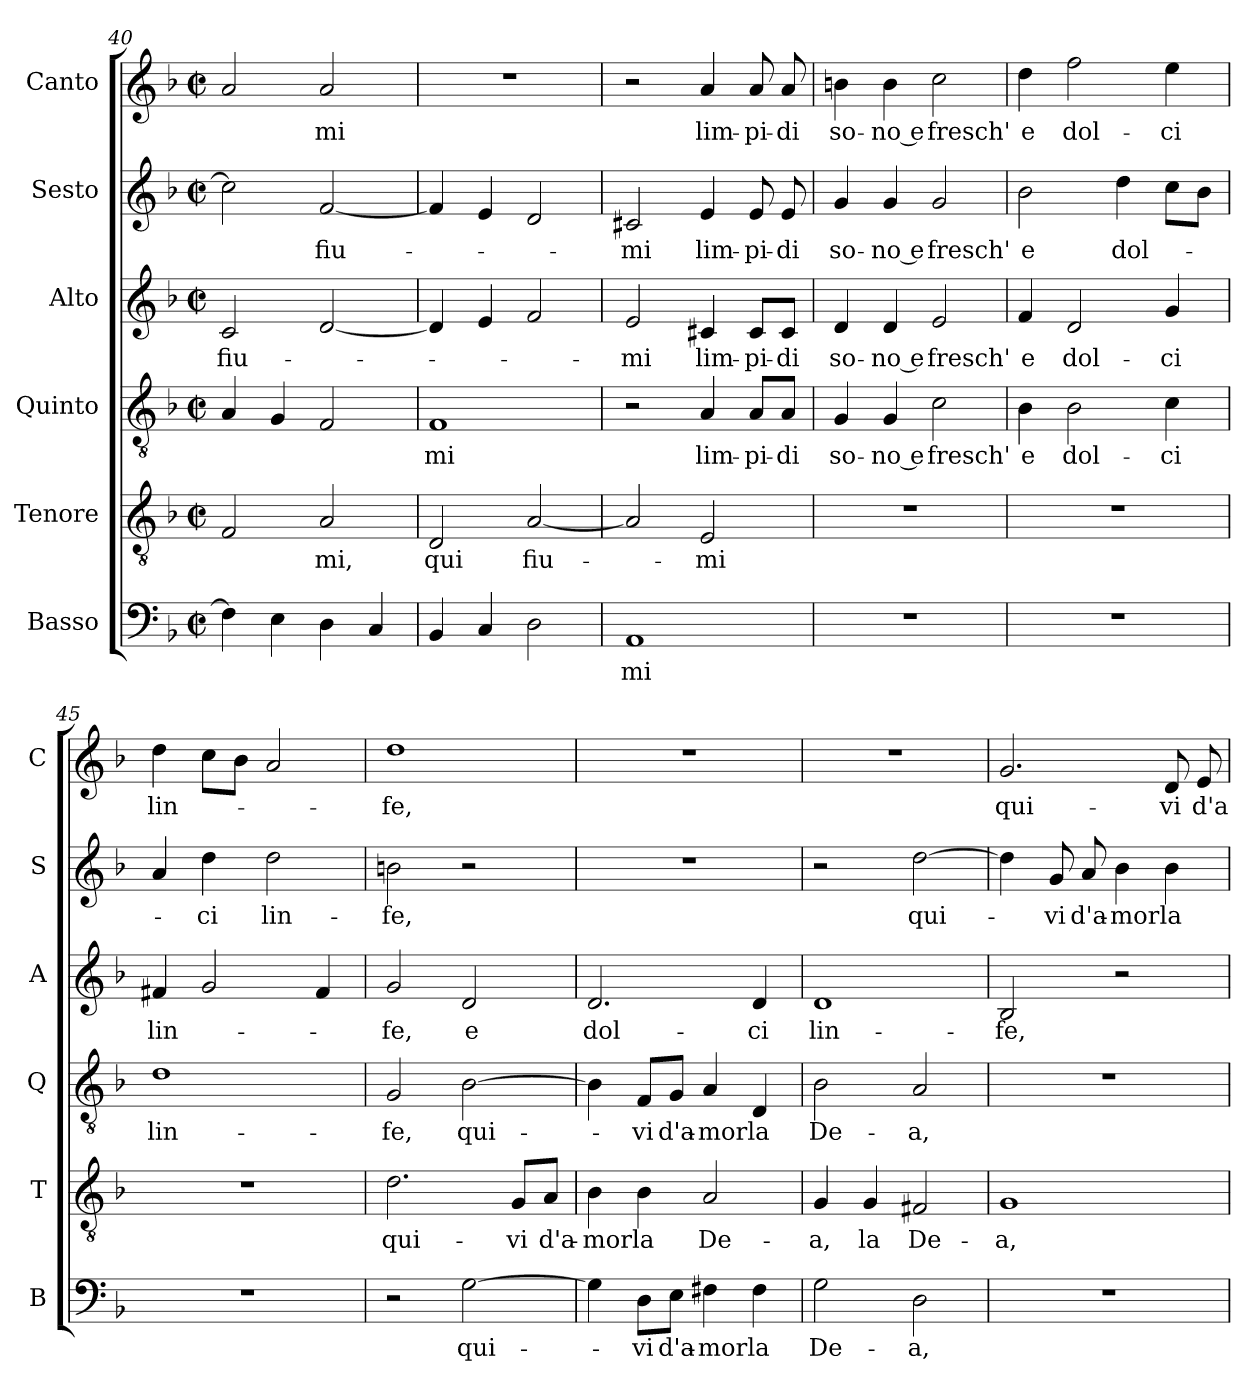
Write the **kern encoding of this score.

**kern	**text	**kern	**text	**kern	**text	**kern	**text	**kern	**text	**kern	**text
*part6	*part6	*part5	*part5	*part4	*part4	*part3	*part3	*part2	*part2	*part1	*part1
*staff6	*staff6	*staff5	*staff5	*staff4	*staff4	*staff3	*staff3	*staff2	*staff2	*staff1	*staff1
*I"Basso	*	*I"Tenore	*	*I"Quinto	*	*I"Alto	*	*I"Sesto	*	*I"Canto	*
*I'B	*	*I'T	*	*I'Q	*	*I'A	*	*I'S	*	*I'C	*
*clefF4	*	*clefGv2	*	*clefGv2	*	*clefG2	*	*clefG2	*	*clefG2	*
*k[b-]	*	*k[b-]	*	*k[b-]	*	*k[b-]	*	*k[b-]	*	*k[b-]	*
*F:	*	*F:	*	*F:	*	*F:	*	*F:	*	*F:	*
*M2/2	*	*M2/2	*	*M2/2	*	*M2/2	*	*M2/2	*	*M2/2	*
*met(c|)	*	*met(c|)	*	*met(c|)	*	*met(c|)	*	*met(c|)	*	*met(c|)	*
=40	=40	=40	=40	=40	=40	=40	=40	=40	=40	=40	=40
!	!	!	!	!	!	!	!LO:LY:b	!	!	!	!
4F\]	.	2F/	.	4A/	.	2c/	fiu-	2cc\]	.	2a/	.
4E\	.	.	.	4G/	.	.	.	.	.	.	.
!	!	!	!LO:LY:b	!	!	!	!	!	!LO:LY:b	!	!LO:LY:b
4D\	.	2A/	-mi,	2F/	.	[2d/	.	[2f/	fiu-	2a/	-mi
4C/	.	.	.	.	.	.	.	.	.	.	.
=41	=41	=41	=41	=41	=41	=41	=41	=41	=41	=41	=41
!	!	!	!LO:LY:b	!	!LO:LY:b	!	!	!	!	!	!
4BB-/	.	2D/	qui	1F	-mi	4d/]	.	4f/]	.	1r	.
4C/	.	.	.	.	.	4e/	.	4e/	.	.	.
!	!	!	!LO:LY:b	!	!	!	!	!	!	!	!
2D\	.	[2A/	fiu-	.	.	2f/	.	2d/	.	.	.
=42	=42	=42	=42	=42	=42	=42	=42	=42	=42	=42	=42
!	!LO:LY:b	!	!	!	!	!	!LO:LY:b	!	!LO:LY:b	!	!
1AA	-mi	2A/]	.	2r	.	2e/	-mi	2c#X/	-mi	2r	.
!	!	!	!LO:LY:b	!	!LO:LY:b	!	!LO:LY:b	!	!LO:LY:b	!	!LO:LY:b
.	.	2E/	-mi	4A/	lim-	4c#X/	lim-	4e/	lim-	4a/	lim-
!	!	!	!	!	!LO:LY:b	!	!LO:LY:b	!	!LO:LY:b	!	!LO:LY:b
.	.	.	.	8A/L	-pi-	8c#/L	-pi-	8e/	-pi-	8a/	-pi-
!	!	!	!	!	!LO:LY:b	!	!LO:LY:b	!	!LO:LY:b	!	!LO:LY:b
.	.	.	.	8A/J	-di	8c#/J	-di	8e/	-di	8a/	-di
=43	=43	=43	=43	=43	=43	=43	=43	=43	=43	=43	=43
!	!	!	!	!	!LO:LY:b	!	!LO:LY:b	!	!LO:LY:b	!	!LO:LY:b
1r	.	1r	.	4G/	so-	4d/	so-	4g/	so-	4bn\	so-
!	!	!	!	!	!LO:LY:b	!	!LO:LY:b	!	!LO:LY:b	!	!LO:LY:b
.	.	.	.	4G/	-no e	4d/	-no e	4g/	-no e	4b\	-no e
!	!	!	!	!	!LO:LY:b	!	!LO:LY:b	!	!LO:LY:b	!	!LO:LY:b
.	.	.	.	2c\	fresch'	2e/	fresch'	2g/	fresch'	2cc\	fresch'
=44	=44	=44	=44	=44	=44	=44	=44	=44	=44	=44	=44
!	!	!	!	!	!LO:LY:b	!	!LO:LY:b	!	!LO:LY:b	!	!LO:LY:b
1r	.	1r	.	4B-\	e	4f/	e	2b-\	e	4dd\	e
!	!	!	!	!	!LO:LY:b	!	!LO:LY:b	!	!	!	!LO:LY:b
.	.	.	.	2B-\	dol-	2d/	dol-	.	.	2ff\	dol-
!	!	!	!	!	!	!	!	!	!LO:LY:b	!	!
.	.	.	.	.	.	.	.	4dd\	dol-	.	.
!	!	!	!	!	!LO:LY:b	!	!LO:LY:b	!	!	!	!LO:LY:b
.	.	.	.	4c\	-ci	4g/	-ci	8cc\L	.	4ee\	-ci
.	.	.	.	.	.	.	.	8b-\J	.	.	.
!!LO:PB:g=z
=45	=45	=45	=45	=45	=45	=45	=45	=45	=45	=45	=45
!	!	!	!	!	!LO:LY:b	!	!LO:LY:b	!	!	!	!LO:LY:b
1r	.	1r	.	1d	lin-	4f#X/	lin-	4a/	.	4dd\	lin-
!	!	!	!	!	!	!	!	!	!LO:LY:b	!	!
.	.	.	.	.	.	2g/	.	4dd\	-ci	8cc\L	.
.	.	.	.	.	.	.	.	.	.	8b-\J	.
!	!	!	!	!	!	!	!	!	!LO:LY:b	!	!
.	.	.	.	.	.	.	.	2dd\	lin-	2a/	.
.	.	.	.	.	.	4f#/	.	.	.	.	.
=46	=46	=46	=46	=46	=46	=46	=46	=46	=46	=46	=46
!	!	!	!LO:LY:b	!	!LO:LY:b	!	!LO:LY:b	!	!LO:LY:b	!	!LO:LY:b
2r	.	2.d\	qui-	2G/	-fe,	2g/	-fe,	2bn\	-fe,	1dd	-fe,
!	!LO:LY:b	!	!	!	!LO:LY:b	!	!LO:LY:b	!	!	!	!
[2G\	qui-	.	.	[2B-\	qui-	2d/	e	2r	.	.	.
!	!	!	!LO:LY:b	!	!	!	!	!	!	!	!
.	.	8G/L	-vi	.	.	.	.	.	.	.	.
!	!	!	!LO:LY:b	!	!	!	!	!	!	!	!
.	.	8A/J	d'a-	.	.	.	.	.	.	.	.
=47	=47	=47	=47	=47	=47	=47	=47	=47	=47	=47	=47
!	!	!	!LO:LY:b	!	!	!	!LO:LY:b	!	!	!	!
4G\]	.	4B-\	-mor	4B-\]	.	2.d/	dol-	1r	.	1r	.
!	!LO:LY:b	!	!LO:LY:b	!	!LO:LY:b	!	!	!	!	!	!
8D\L	-vi	4B-\	la	8F/L	-vi	.	.	.	.	.	.
!	!LO:LY:b	!	!	!	!LO:LY:b	!	!	!	!	!	!
8E\J	d'a-	.	.	8G/J	d'a-	.	.	.	.	.	.
!	!LO:LY:b	!	!LO:LY:b	!	!LO:LY:b	!	!	!	!	!	!
4F#X\	-mor	2A/	De-	4A/	-mor	.	.	.	.	.	.
!	!LO:LY:b	!	!	!	!LO:LY:b	!	!LO:LY:b	!	!	!	!
4F#\	la	.	.	4D/	la	4d/	-ci	.	.	.	.
=48	=48	=48	=48	=48	=48	=48	=48	=48	=48	=48	=48
!	!LO:LY:b	!	!LO:LY:b	!	!LO:LY:b	!	!LO:LY:b	!	!	!	!
2G\	De-	4G/	-a,	2B-\	De-	1d	lin-	2r	.	1r	.
!	!	!	!LO:LY:b	!	!	!	!	!	!	!	!
.	.	4G/	la	.	.	.	.	.	.	.	.
!	!LO:LY:b	!	!LO:LY:b	!	!LO:LY:b	!	!	!	!LO:LY:b	!	!
2D\	-a,	2F#X/	De-	2A/	-a,	.	.	[2dd\	qui-	.	.
=49	=49	=49	=49	=49	=49	=49	=49	=49	=49	=49	=49
!	!	!	!LO:LY:b	!	!	!	!LO:LY:b	!	!	!	!LO:LY:b
1r	.	1G	-a,	1r	.	2B-/	-fe,	4dd\]	.	2.g/	qui-
!	!	!	!	!	!	!	!	!	!LO:LY:b	!	!
.	.	.	.	.	.	.	.	8g/	-vi	.	.
!	!	!	!	!	!	!	!	!	!LO:LY:b	!	!
.	.	.	.	.	.	.	.	8a/	d'a-	.	.
!	!	!	!	!	!	!	!	!	!LO:LY:b	!	!
.	.	.	.	.	.	2r	.	4b-\	-mor	.	.
!	!	!	!	!	!	!	!	!	!LO:LY:b	!	!LO:LY:b
.	.	.	.	.	.	.	.	4b-\	la	8d/	-vi
!	!	!	!	!	!	!	!	!	!	!	!LO:LY:b
.	.	.	.	.	.	.	.	.	.	8e/	d'a-
=	=	=	=	=	=	=	=	=	=	=	=
*-	*-	*-	*-	*-	*-	*-	*-	*-	*-	*-	*-
